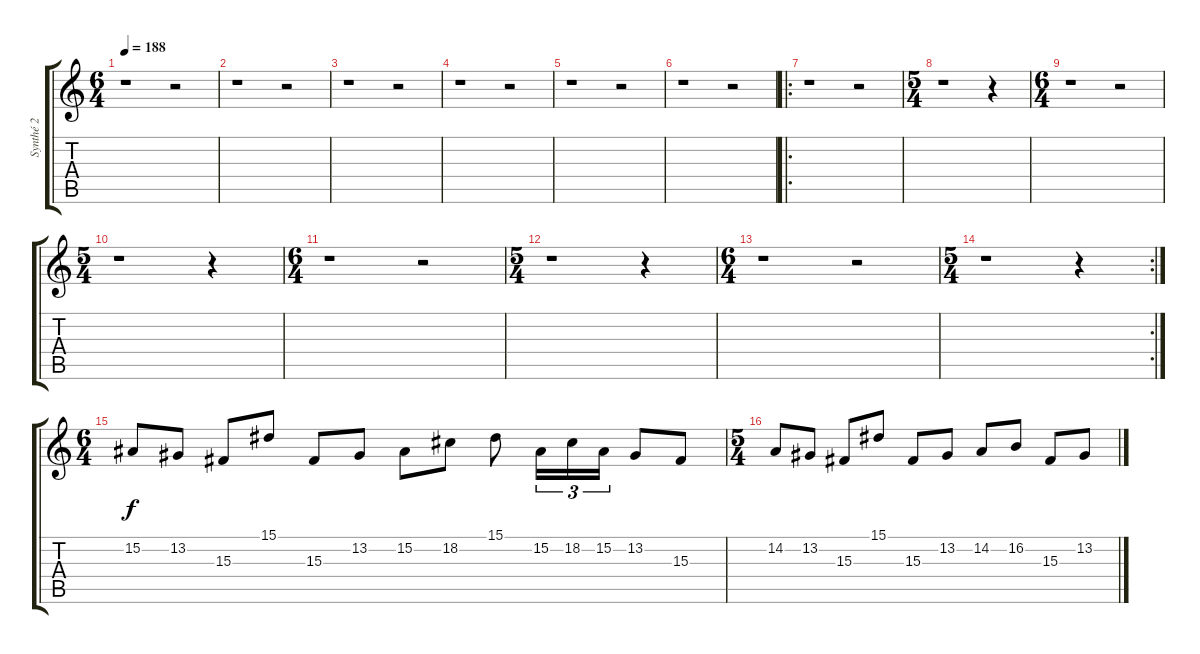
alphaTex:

\track ("Synthé 2" "Synthé 2") {instrument lead1square}
\staff {score tabs}
\tuning (C4 G3 Eb3 Bb2 F2 C2) {hide}
\ts (6 4)
\tempo 188
\clef g2
\ks c
r.1{dy f} r.2 |
r.1 r.2 |
r.1 r.2 |
r.1 r.2 |
r.1 r.2 |
r.1 r.2 |
\ro
r.1 r.2 |
\ts (5 4)
r.1 r.4 |
\ts (6 4)
r.1 r.2 |
\ts (5 4)
r.1 r.4 |
\ts (6 4)
r.1 r.2 |
\ts (5 4)
r.1 r.4 |
\ts (6 4)
r.1 r.2 |
\rc 2
\ts (5 4)
r.1 r.4 |
\ts (6 4)
15.2.8 13.2.8 15.3.8 15.1.8 15.3.8 13.2.8 15.2.8 18.2.8 15.1.8 15.2.16{tu (3 2)} 18.2.16{tu (3 2)} 15.2.16{tu (3 2)} 13.2.8 15.3.8 |
\ts (5 4)
14.2.8 13.2.8 15.3.8 15.1.8 15.3.8 13.2.8 14.2.8 16.2.8 15.3.8 13.2.8
